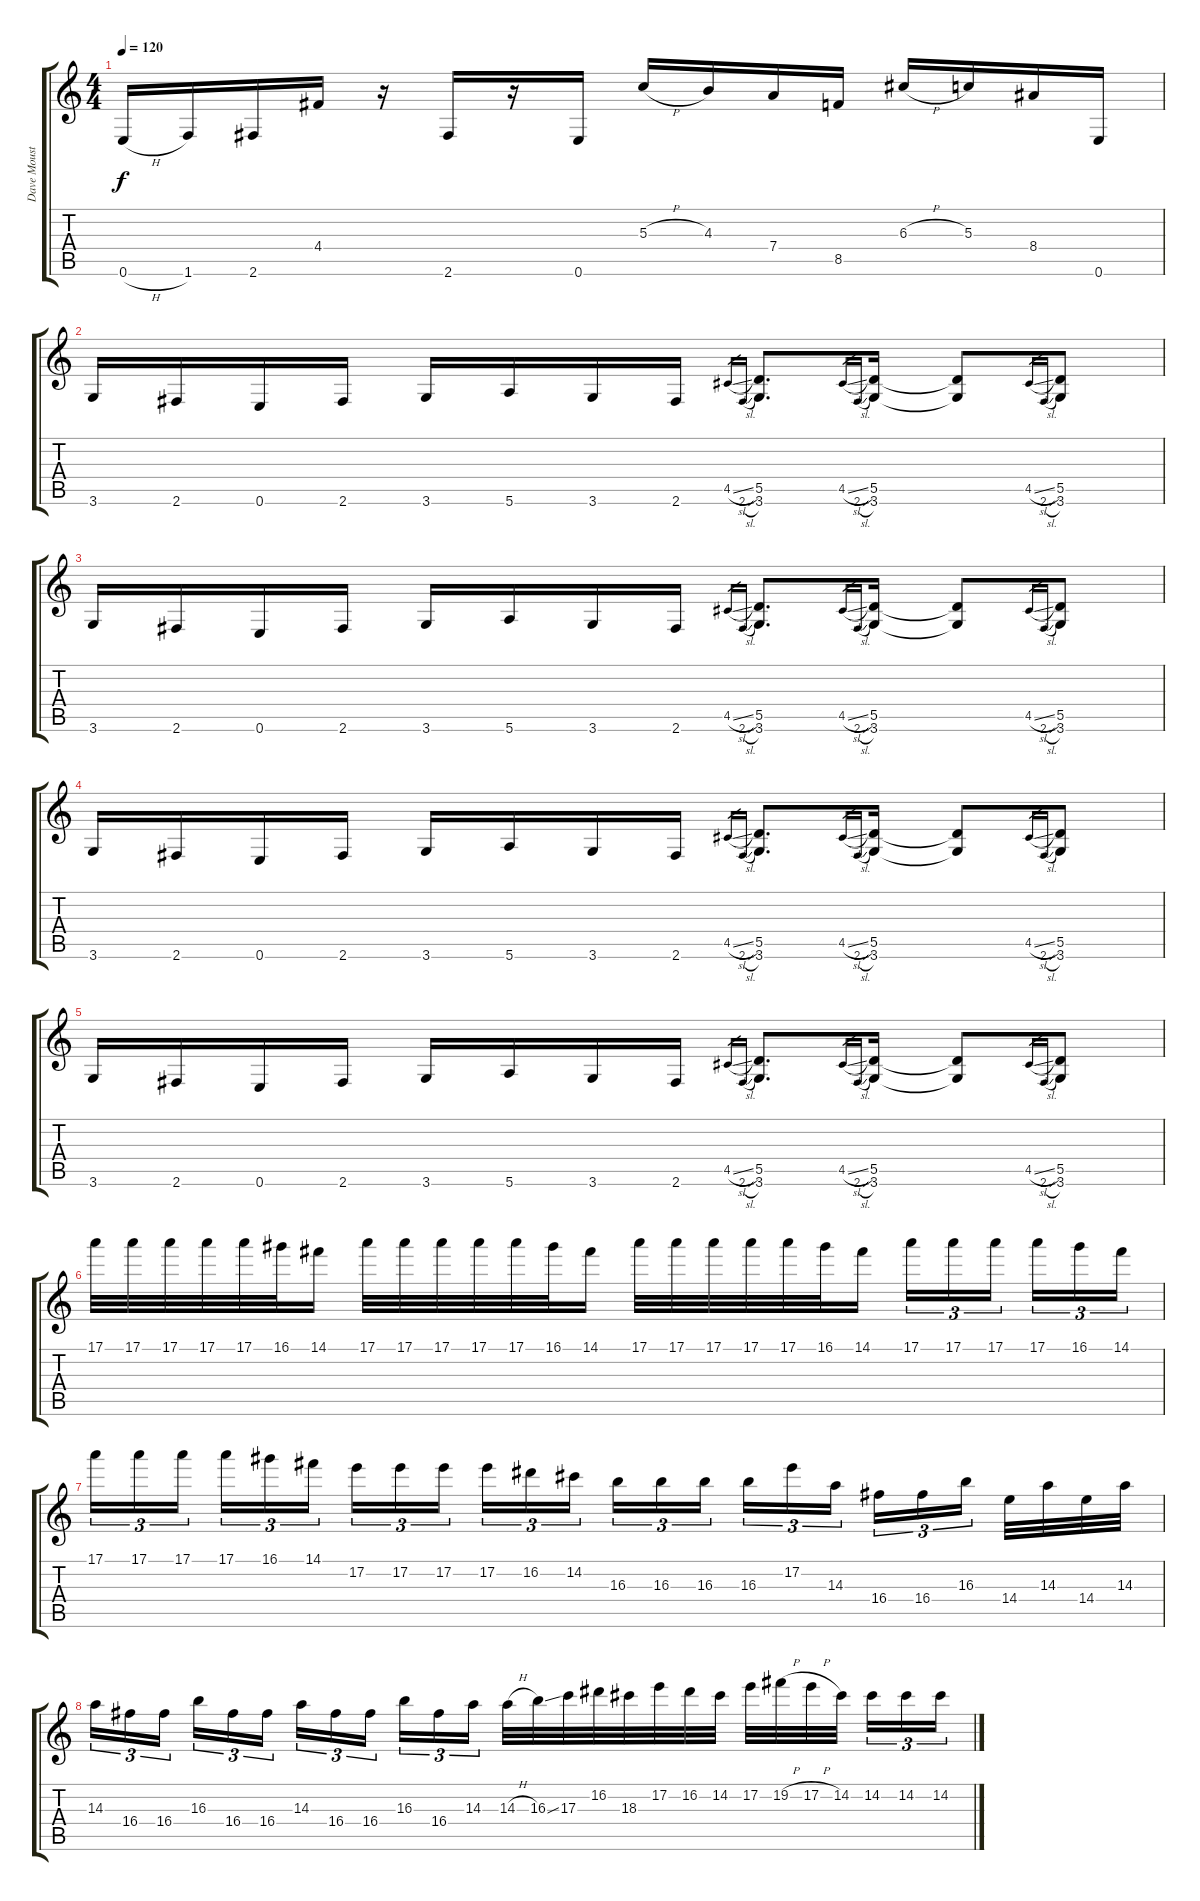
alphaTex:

\track ("Dave Moustaine" "Dave Moust") {instrument distortionguitar}
\staff {score tabs}
\tuning (E4 B3 G3 D3 A2 E2) {hide}
\ts (4 4)
\tempo 120
\clef g2
\ks c
0.6{h}.16{dy f} 1.6.16 2.6.16 4.4.16 r.16 2.6.16 r.16 0.6.16 5.3{h}.16 4.3.16 7.4.16 8.5.16 6.3{h}.16 5.3.16 8.4.16 0.6.16 |
3.6.16 2.6.16 0.6.16 2.6.16 3.6.16 5.6.16 3.6.16 2.6.16 4.5{sl}.16{gr} 2.6{sl}.16{gr} (5.5 3.6).8{d} 4.5{sl}.16{gr} 2.6{sl}.16{gr} (5.5 3.6).16 (5.5{t} 3.6{t}).8 4.5{sl}.16{gr} 2.6{sl}.16{gr} (5.5 3.6).8 |
3.6.16 2.6.16 0.6.16 2.6.16 3.6.16 5.6.16 3.6.16 2.6.16 4.5{sl}.16{gr} 2.6{sl}.16{gr} (5.5 3.6).8{d} 4.5{sl}.16{gr} 2.6{sl}.16{gr} (5.5 3.6).16 (5.5{t} 3.6{t}).8 4.5{sl}.16{gr} 2.6{sl}.16{gr} (5.5 3.6).8 |
3.6.16 2.6.16 0.6.16 2.6.16 3.6.16 5.6.16 3.6.16 2.6.16 4.5{sl}.16{gr} 2.6{sl}.16{gr} (5.5 3.6).8{d} 4.5{sl}.16{gr} 2.6{sl}.16{gr} (5.5 3.6).16 (5.5{t} 3.6{t}).8 4.5{sl}.16{gr} 2.6{sl}.16{gr} (5.5 3.6).8 |
3.6.16 2.6.16 0.6.16 2.6.16 3.6.16 5.6.16 3.6.16 2.6.16 4.5{sl}.16{gr} 2.6{sl}.16{gr} (5.5 3.6).8{d} 4.5{sl}.16{gr} 2.6{sl}.16{gr} (5.5 3.6).16 (5.5{t} 3.6{t}).8 4.5{sl}.16{gr} 2.6{sl}.16{gr} (5.5 3.6).8 |
17.1.32 17.1.32 17.1.32 17.1.32 17.1.32 16.1.32 14.1.16 17.1.32 17.1.32 17.1.32 17.1.32 17.1.32 16.1.32 14.1.16 17.1.32 17.1.32 17.1.32 17.1.32 17.1.32 16.1.32 14.1.16 17.1.16{tu (3 2)} 17.1.16{tu (3 2)} 17.1.16{tu (3 2) beam splitsecondary} 17.1.16{tu (3 2)} 16.1.16{tu (3 2)} 14.1.16{tu (3 2)} |
17.1.16{tu (3 2)} 17.1.16{tu (3 2)} 17.1.16{tu (3 2) beam splitsecondary} 17.1.16{tu (3 2)} 16.1.16{tu (3 2)} 14.1.16{tu (3 2)} 17.2.16{tu (3 2)} 17.2.16{tu (3 2)} 17.2.16{tu (3 2) beam splitsecondary} 17.2.16{tu (3 2)} 16.2.16{tu (3 2)} 14.2.16{tu (3 2)} 16.3.16{tu (3 2)} 16.3.16{tu (3 2)} 16.3.16{tu (3 2) beam splitsecondary} 16.3.16{tu (3 2)} 17.2.16{tu (3 2)} 14.3.16{tu (3 2)} 16.4.16{tu (3 2)} 16.4.16{tu (3 2)} 16.3.16{tu (3 2) beam splitsecondary} 14.4.32 14.3.32 14.4.32 14.3.32 |
14.3.16{tu (3 2)} 16.4.16{tu (3 2)} 16.4.16{tu (3 2) beam splitsecondary} 16.3.16{tu (3 2)} 16.4.16{tu (3 2)} 16.4.16{tu (3 2)} 14.3.16{tu (3 2)} 16.4.16{tu (3 2)} 16.4.16{tu (3 2) beam splitsecondary} 16.3.16{tu (3 2)} 16.4.16{tu (3 2)} 14.3.16{tu (3 2)} 14.3{h}.32 16.3{ss}.32 17.3.32 16.2.32 18.3.32 17.2.32 16.2.32 14.2.32 17.2.32 19.2{h}.32 17.2{h}.32 14.2.32{beam splitsecondary} 14.2.16{tu (3 2)} 14.2.16{tu (3 2)} 14.2.16{tu (3 2)}
